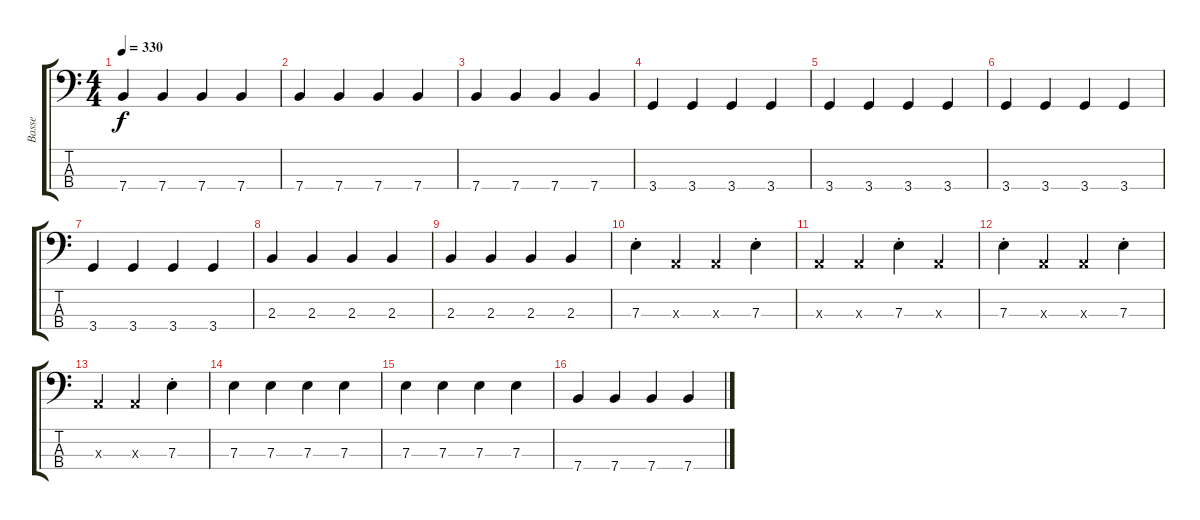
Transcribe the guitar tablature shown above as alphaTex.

\track ("Basse" "Basse") {instrument electricbassfinger}
\staff {score tabs}
\tuning (G2 D2 A1 E1) {hide}
\ts (4 4)
\tempo 330
\clef f4
\ks c
7.4.4{dy f} 7.4.4 7.4.4 7.4.4 |
7.4.4 7.4.4 7.4.4 7.4.4 |
7.4.4 7.4.4 7.4.4 7.4.4 |
3.4.4 3.4.4 3.4.4 3.4.4 |
3.4.4 3.4.4 3.4.4 3.4.4 |
3.4.4 3.4.4 3.4.4 3.4.4 |
3.4.4 3.4.4 3.4.4 3.4.4 |
2.3.4 2.3.4 2.3.4 2.3.4 |
2.3.4 2.3.4 2.3.4 2.3.4 |
7.3{st}.4 0.3{x}.4 0.3{x}.4 7.3{st}.4 |
0.3{x}.4 0.3{x}.4 7.3{st}.4 0.3{x}.4 |
7.3{st}.4 0.3{x}.4 0.3{x}.4 7.3{st}.4 |
0.3{x}.4 0.3{x}.4 7.3{st}.4 |
7.3.4 7.3.4 7.3.4 7.3.4 |
7.3.4 7.3.4 7.3.4 7.3.4 |
7.4.4 7.4.4 7.4.4 7.4.4
